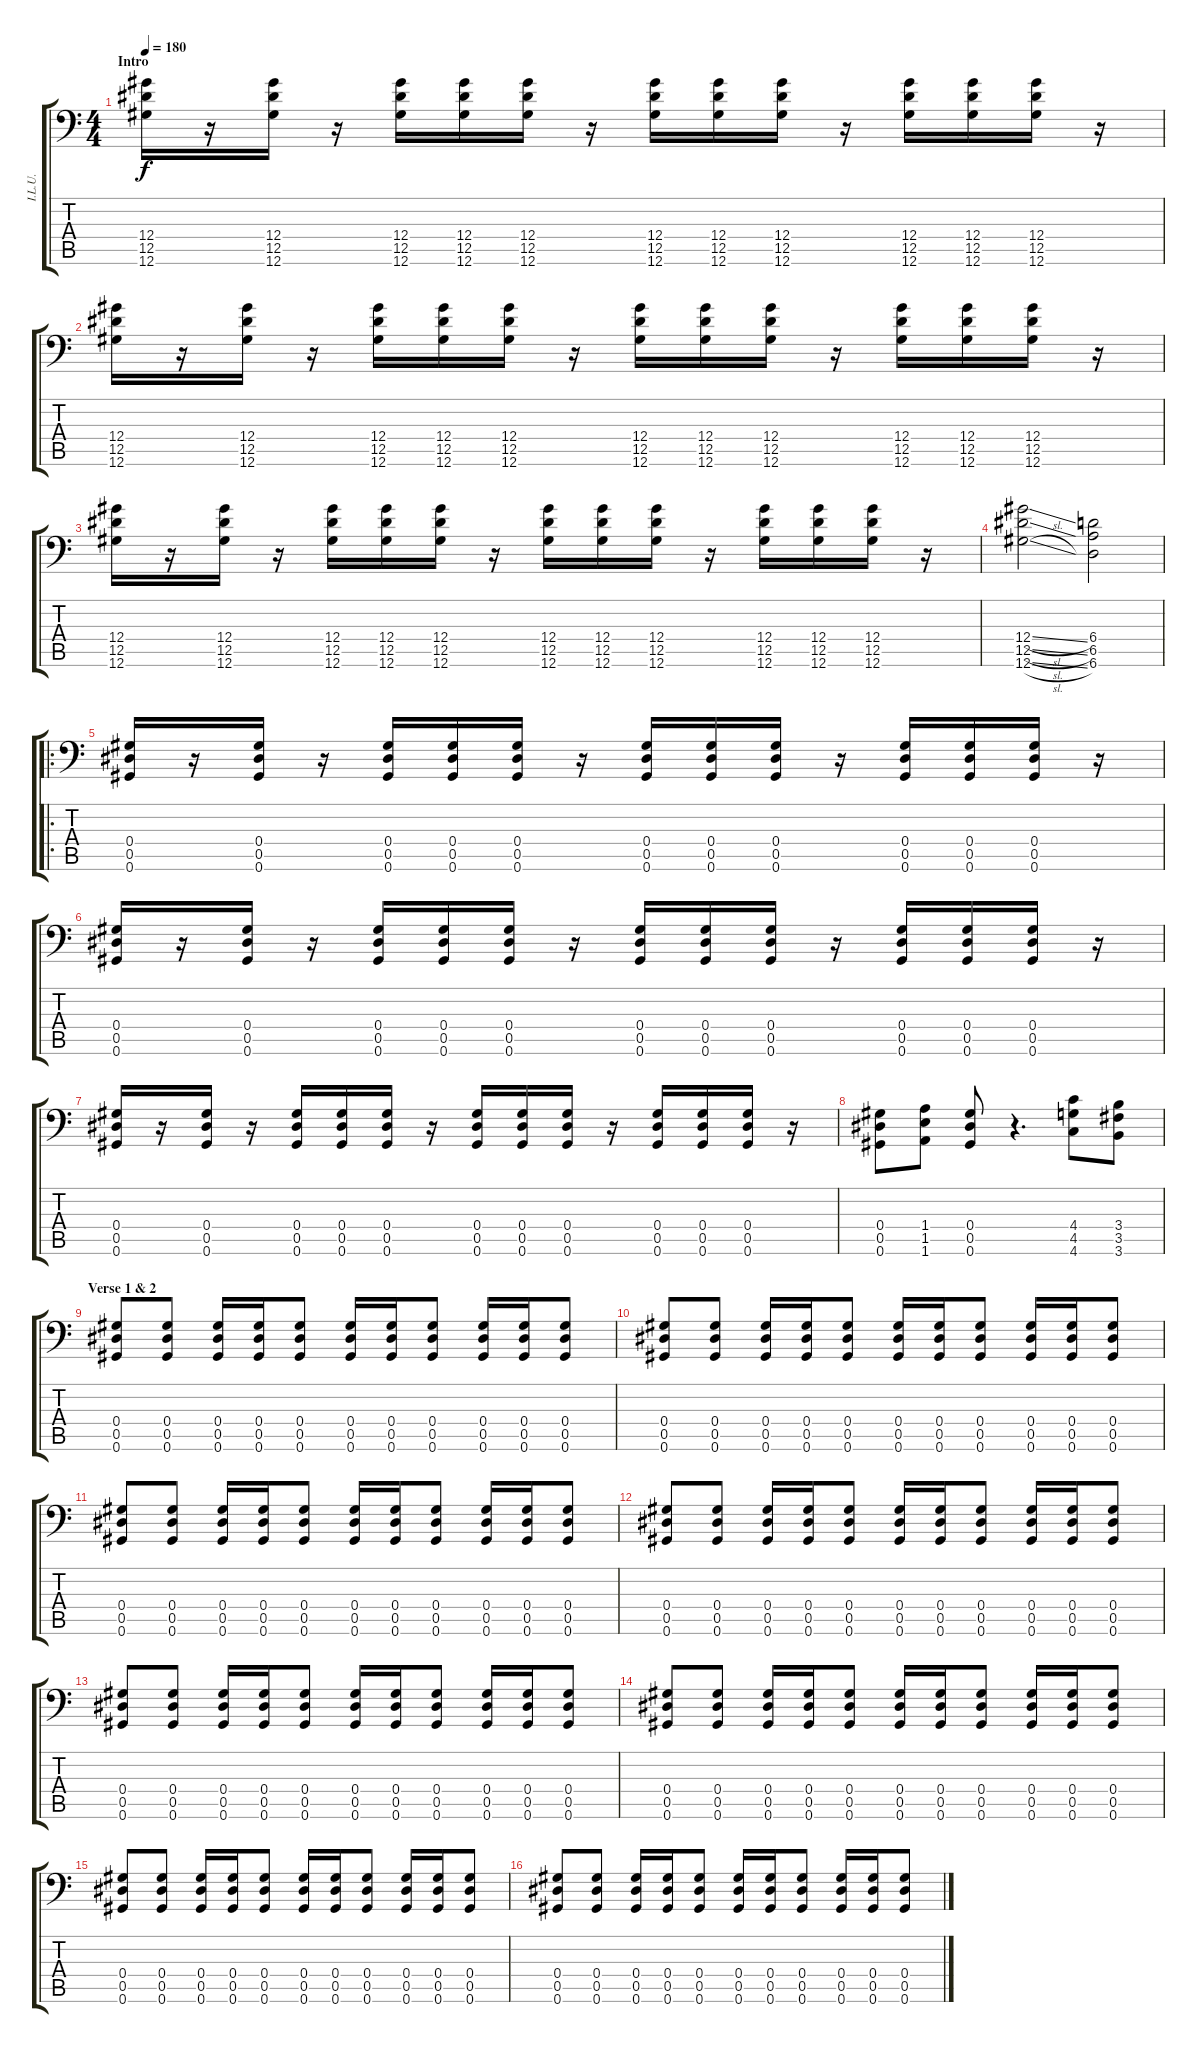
\track ("I.L.U." "I.L.U.") {instrument distortionguitar}
\staff {score tabs}
\tuning (Bb3 F3 Db3 Ab2 Eb2 Ab1) {hide}
\ts (4 4)
\section ("" "Intro")
\tempo 180
\clef f4
\ks c
(12.4 12.5 12.6).16{dy f instrument distortionguitar} r.16 (12.4 12.5 12.6).16 r.16 (12.4 12.5 12.6).16 (12.4 12.5 12.6).16 (12.4 12.5 12.6).16 r.16 (12.4 12.5 12.6).16 (12.4 12.5 12.6).16 (12.4 12.5 12.6).16 r.16 (12.4 12.5 12.6).16 (12.4 12.5 12.6).16 (12.4 12.5 12.6).16 r.16 |
(12.4 12.5 12.6).16 r.16 (12.4 12.5 12.6).16 r.16 (12.4 12.5 12.6).16 (12.4 12.5 12.6).16 (12.4 12.5 12.6).16 r.16 (12.4 12.5 12.6).16 (12.4 12.5 12.6).16 (12.4 12.5 12.6).16 r.16 (12.4 12.5 12.6).16 (12.4 12.5 12.6).16 (12.4 12.5 12.6).16 r.16 |
(12.4 12.5 12.6).16 r.16 (12.4 12.5 12.6).16 r.16 (12.4 12.5 12.6).16 (12.4 12.5 12.6).16 (12.4 12.5 12.6).16 r.16 (12.4 12.5 12.6).16 (12.4 12.5 12.6).16 (12.4 12.5 12.6).16 r.16 (12.4 12.5 12.6).16 (12.4 12.5 12.6).16 (12.4 12.5 12.6).16 r.16 |
(12.4{sl} 12.5{sl} 12.6{sl}).2 (6.4 6.5 6.6).2 |
\ro
(0.4 0.5 0.6).16 r.16 (0.4 0.5 0.6).16 r.16 (0.4 0.5 0.6).16 (0.4 0.5 0.6).16 (0.4 0.5 0.6).16 r.16 (0.4 0.5 0.6).16 (0.4 0.5 0.6).16 (0.4 0.5 0.6).16 r.16 (0.4 0.5 0.6).16 (0.4 0.5 0.6).16 (0.4 0.5 0.6).16 r.16 |
(0.4 0.5 0.6).16 r.16 (0.4 0.5 0.6).16 r.16 (0.4 0.5 0.6).16 (0.4 0.5 0.6).16 (0.4 0.5 0.6).16 r.16 (0.4 0.5 0.6).16 (0.4 0.5 0.6).16 (0.4 0.5 0.6).16 r.16 (0.4 0.5 0.6).16 (0.4 0.5 0.6).16 (0.4 0.5 0.6).16 r.16 |
(0.4 0.5 0.6).16 r.16 (0.4 0.5 0.6).16 r.16 (0.4 0.5 0.6).16 (0.4 0.5 0.6).16 (0.4 0.5 0.6).16 r.16 (0.4 0.5 0.6).16 (0.4 0.5 0.6).16 (0.4 0.5 0.6).16 r.16 (0.4 0.5 0.6).16 (0.4 0.5 0.6).16 (0.4 0.5 0.6).16 r.16 |
(0.4 0.5 0.6).8 (1.4 1.5 1.6).8 (0.4 0.5 0.6).8 r.4{d} (4.4 4.5 4.6).8 (3.4 3.5 3.6).8 |
\section ("" "Verse 1 & 2")
(0.4 0.5 0.6).8 (0.4 0.5 0.6).8 (0.4 0.5 0.6).16 (0.4 0.5 0.6).16 (0.4 0.5 0.6).8 (0.4 0.5 0.6).16 (0.4 0.5 0.6).16 (0.4 0.5 0.6).8 (0.4 0.5 0.6).16 (0.4 0.5 0.6).16 (0.4 0.5 0.6).8 |
(0.4 0.5 0.6).8 (0.4 0.5 0.6).8 (0.4 0.5 0.6).16 (0.4 0.5 0.6).16 (0.4 0.5 0.6).8 (0.4 0.5 0.6).16 (0.4 0.5 0.6).16 (0.4 0.5 0.6).8 (0.4 0.5 0.6).16 (0.4 0.5 0.6).16 (0.4 0.5 0.6).8 |
(0.4 0.5 0.6).8 (0.4 0.5 0.6).8 (0.4 0.5 0.6).16 (0.4 0.5 0.6).16 (0.4 0.5 0.6).8 (0.4 0.5 0.6).16 (0.4 0.5 0.6).16 (0.4 0.5 0.6).8 (0.4 0.5 0.6).16 (0.4 0.5 0.6).16 (0.4 0.5 0.6).8 |
(0.4 0.5 0.6).8 (0.4 0.5 0.6).8 (0.4 0.5 0.6).16 (0.4 0.5 0.6).16 (0.4 0.5 0.6).8 (0.4 0.5 0.6).16 (0.4 0.5 0.6).16 (0.4 0.5 0.6).8 (0.4 0.5 0.6).16 (0.4 0.5 0.6).16 (0.4 0.5 0.6).8 |
(0.4 0.5 0.6).8 (0.4 0.5 0.6).8 (0.4 0.5 0.6).16 (0.4 0.5 0.6).16 (0.4 0.5 0.6).8 (0.4 0.5 0.6).16 (0.4 0.5 0.6).16 (0.4 0.5 0.6).8 (0.4 0.5 0.6).16 (0.4 0.5 0.6).16 (0.4 0.5 0.6).8 |
(0.4 0.5 0.6).8 (0.4 0.5 0.6).8 (0.4 0.5 0.6).16 (0.4 0.5 0.6).16 (0.4 0.5 0.6).8 (0.4 0.5 0.6).16 (0.4 0.5 0.6).16 (0.4 0.5 0.6).8 (0.4 0.5 0.6).16 (0.4 0.5 0.6).16 (0.4 0.5 0.6).8 |
(0.4 0.5 0.6).8 (0.4 0.5 0.6).8 (0.4 0.5 0.6).16 (0.4 0.5 0.6).16 (0.4 0.5 0.6).8 (0.4 0.5 0.6).16 (0.4 0.5 0.6).16 (0.4 0.5 0.6).8 (0.4 0.5 0.6).16 (0.4 0.5 0.6).16 (0.4 0.5 0.6).8 |
(0.4 0.5 0.6).8 (0.4 0.5 0.6).8 (0.4 0.5 0.6).16 (0.4 0.5 0.6).16 (0.4 0.5 0.6).8 (0.4 0.5 0.6).16 (0.4 0.5 0.6).16 (0.4 0.5 0.6).8 (0.4 0.5 0.6).16 (0.4 0.5 0.6).16 (0.4 0.5 0.6).8
